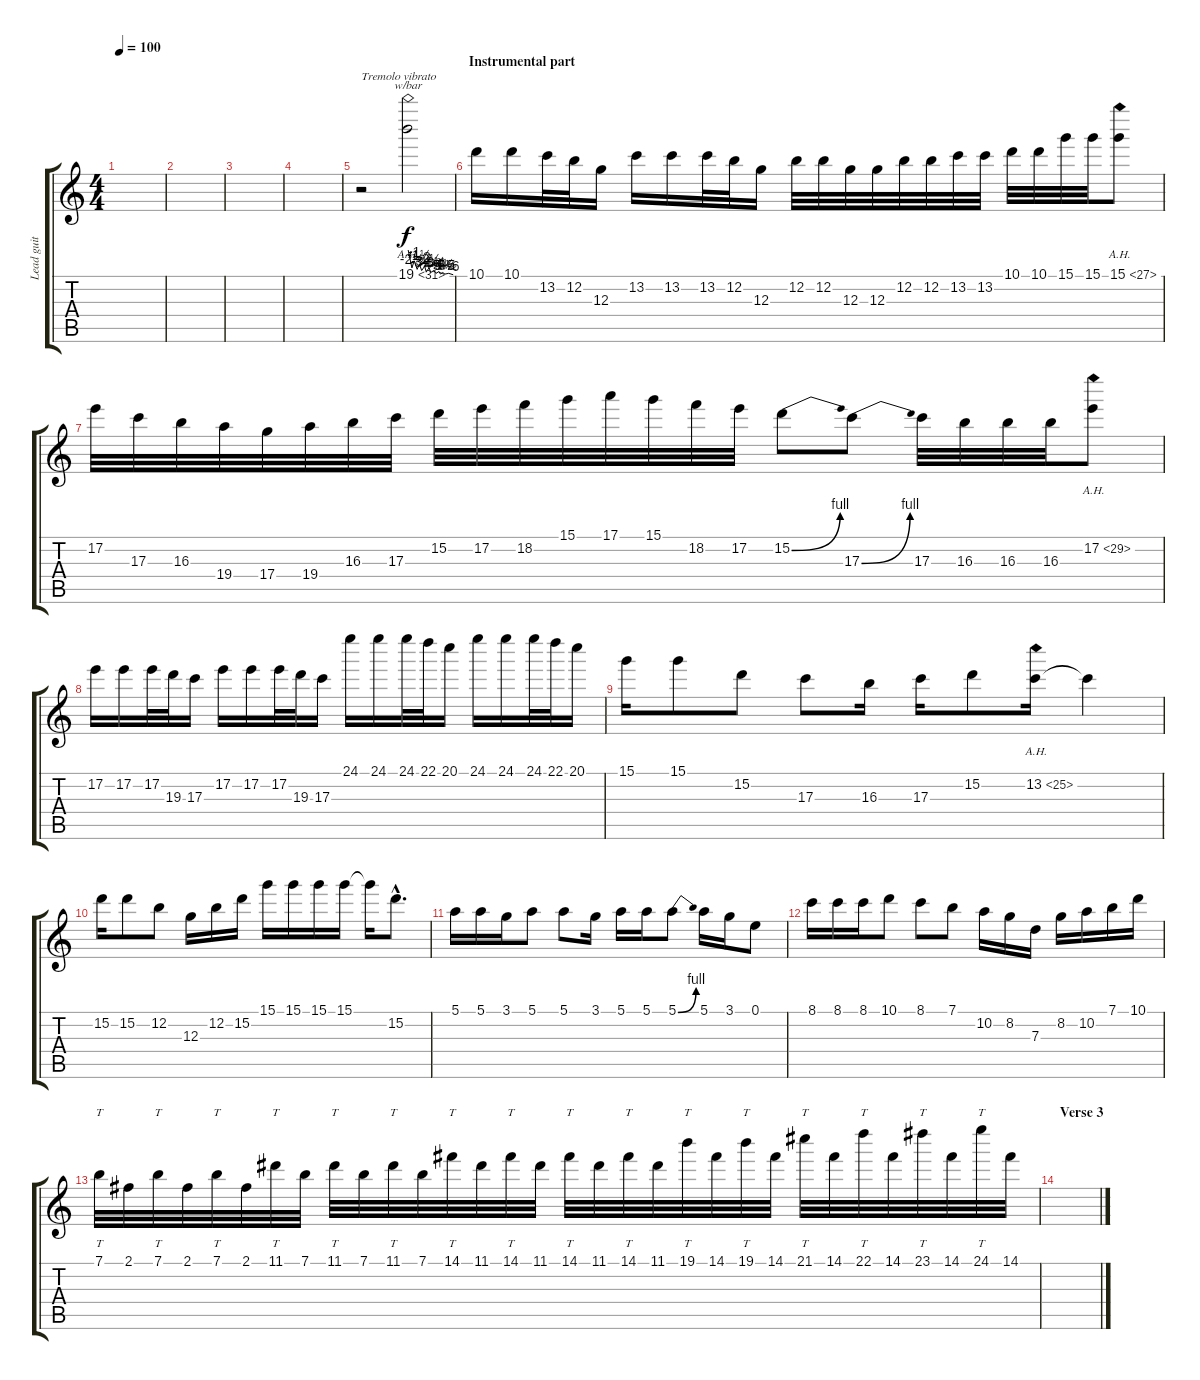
\track ("Lead guit 1" "Lead guit ") {instrument overdrivenguitar}
\staff {score tabs}
\tuning (E4 B3 G3 D3 A2 E2) {hide}
\ts (4 4)
\tempo 100
\clef g2
\ks c
|
|
|
|
r.2{txt "Tremolo vibrato"} 19.1{ah 12}.2{tbe (custom default 0 0 5 -10 8 -4 12 -12 15 -6 18 -14 22 -8 24 -16 28 -10 30 -18 34 -14 37 -20 41 -16 43 -22 46 -18 49 -22 54 -20 60 -24)} |
\section ("" "Instrumental part")
10.1.16 10.1.16 13.2.32 12.2.32 12.3.16 13.2.16 13.2.16 13.2.32 12.2.32 12.3.16 12.2.32 12.2.32 12.3.32 12.3.32 12.2.32 12.2.32 13.2.32 13.2.32 10.1.32 10.1.32 15.1.32 15.1.32 15.1{ah 12}.8 |
17.2.32 17.3.32 16.3.32 19.4.32 17.4.32 19.4.32 16.3.32 17.3.32 15.2.32 17.2.32 18.2.32 15.1.32 17.1.32 15.1.32 18.2.32 17.2.32 15.2{be (bend 0 0 60 4)}.8 17.3{be (bend 0 0 60 4)}.8 17.3.32 16.3.32 16.3.32 16.3.32 17.2{ah 12}.8 |
17.2.16 17.2.16 17.2.32 19.3.32 17.3.16 17.2.16 17.2.16 17.2.32 19.3.32 17.3.16 24.1.16 24.1.16 24.1.32 22.1.32 20.1.16 24.1.16 24.1.16 24.1.32 22.1.32 20.1.16 |
15.1.16 15.1.8 15.2.8 17.3.8 16.3.16 17.3.16 15.2.8 13.2{ah 12}.16 13.2{t}.4 |
15.2.16 15.2.8 12.2.8 12.3.16 12.2.16 15.2.16 15.1.16 15.1.16 15.1.16 15.1.16 15.1{t}.16 15.2{hac}.8{d} |
5.1.16 5.1.16 3.1.16 5.1.8 5.1.8 3.1.16 5.1.16 5.1.16 5.1{be (bend 0 0 60 4)}.8 5.1.16 3.1.16 0.1.8 |
8.1.16 8.1.16 8.1.16 10.1.8 8.1.8 7.1.8 10.2.16 8.2.16 7.3.16 8.2.16 10.2.16 7.1.16 10.1.16 |
7.1.32{tt} 2.1.32 7.1.32{tt} 2.1.32 7.1.32{tt} 2.1.32 11.1.32{tt} 7.1.32 11.1.32{tt} 7.1.32 11.1.32{tt} 7.1.32 14.1.32{tt} 11.1.32 14.1.32{tt} 11.1.32 14.1.32{tt} 11.1.32 14.1.32{tt} 11.1.32 19.1.32{tt} 14.1.32 19.1.32{tt} 14.1.32 21.1.32{tt} 14.1.32 22.1.32{tt} 14.1.32 23.1.32{tt} 14.1.32 24.1.32{tt} 14.1.32 |
\section ("" "Verse 3")
